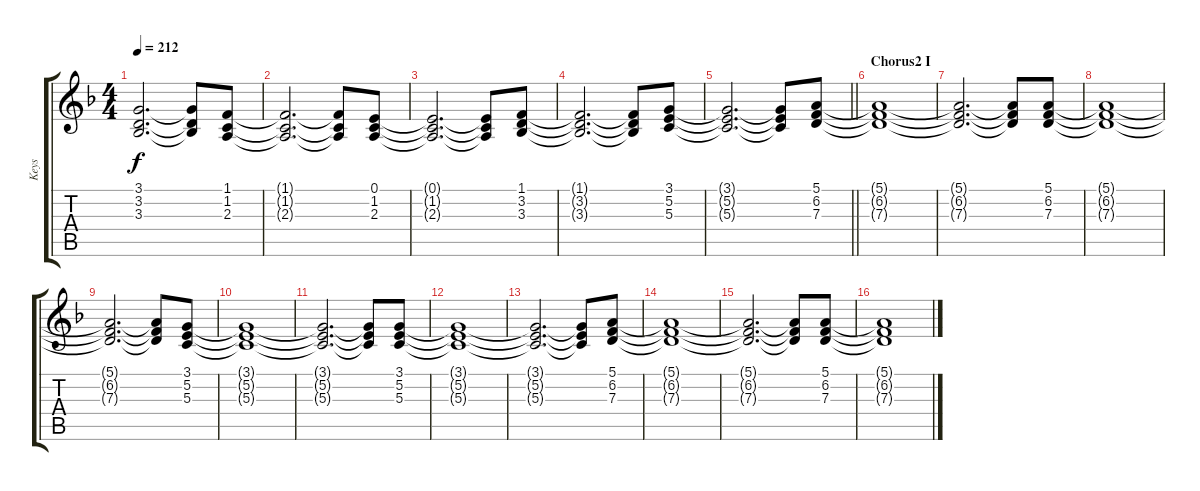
\track ("Keys" "Keys") {instrument choiraahs}
\staff {score tabs}
\tuning (E4 B3 G3 D3 A2 E2) {hide}
\ts (4 4)
\tempo 212
\clef g2
\ks dminor
(3.1{t} 3.2{t} 3.3{t}).2{d dy f} (3.1{t} 3.2{t} 3.3{t}).8 (1.1 1.2 2.3).8 |
(1.1{t} 1.2{t} 2.3{t}).2{d} (1.1{t} 1.2{t} 2.3{t}).8 (0.1 1.2 2.3).8 |
(0.1{t} 1.2{t} 2.3{t}).2{d} (0.1{t} 1.2{t} 2.3{t}).8 (1.1 3.2 3.3).8 |
(1.1{t} 3.2{t} 3.3{t}).2{d} (1.1{t} 3.2{t} 3.3{t}).8 (3.1 5.2 5.3).8 |
\barLineRight lightlight
(3.1{t} 5.2{t} 5.3{t}).2{d} (3.1{t} 5.2{t} 5.3{t}).8 (5.1 6.2 7.3).8 |
\section ("" "Chorus2 I")
(5.1{t} 6.2{t} 7.3{t}).1 |
(5.1{t} 6.2{t} 7.3{t}).2{d} (5.1{t} 6.2{t} 7.3{t}).8 (5.1 6.2 7.3).8 |
(5.1{t} 6.2{t} 7.3{t}).1 |
(5.1{t} 6.2{t} 7.3{t}).2{d} (5.1{t} 6.2{t} 7.3{t}).8 (3.1 5.2 5.3).8 |
(3.1{t} 5.2{t} 5.3{t}).1 |
(3.1{t} 5.2{t} 5.3{t}).2{d} (3.1{t} 5.2{t} 5.3{t}).8 (3.1 5.2 5.3).8 |
(3.1{t} 5.2{t} 5.3{t}).1 |
(3.1{t} 5.2{t} 5.3{t}).2{d} (3.1{t} 5.2{t} 5.3{t}).8 (5.1 6.2 7.3).8 |
(5.1{t} 6.2{t} 7.3{t}).1 |
(5.1{t} 6.2{t} 7.3{t}).2{d} (5.1{t} 6.2{t} 7.3{t}).8 (5.1 6.2 7.3).8 |
(5.1{t} 6.2{t} 7.3{t}).1
